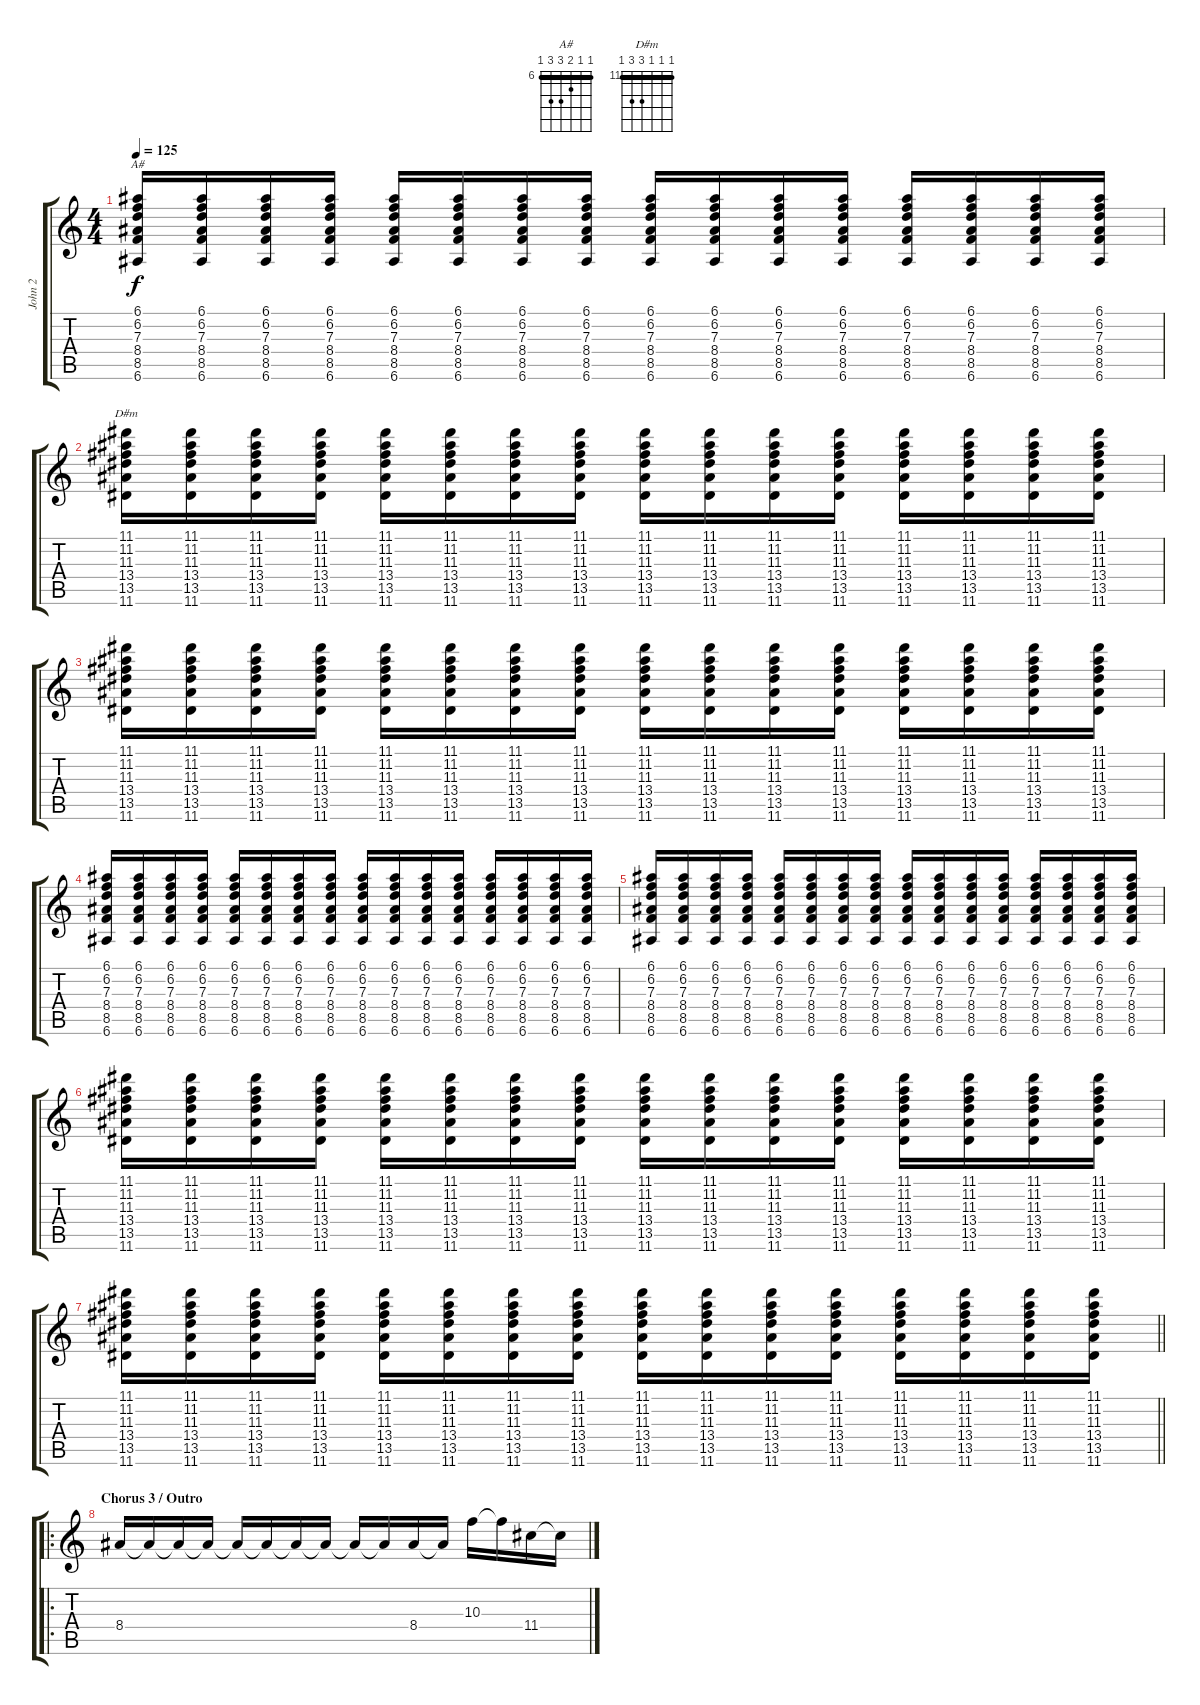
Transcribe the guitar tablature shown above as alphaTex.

\track ("John 2" "John 2") {instrument distortionguitar}
\staff {score tabs}
\tuning (E4 B3 G3 D3 A2 E2) {hide}
\chord ("A#" 6 6 7 8 8 6) {firstfret 6 barre 6}
\chord ("D#m" 11 11 11 13 13 11) {firstfret 11 barre 11}
\ts (4 4)
\tempo 125
\clef g2
\ks c
(6.1 6.2 7.3 8.4 8.5 6.6).16{ch "A#" dy f} (6.1 6.2 7.3 8.4 8.5 6.6).16 (6.1 6.2 7.3 8.4 8.5 6.6).16 (6.1 6.2 7.3 8.4 8.5 6.6).16 (6.1 6.2 7.3 8.4 8.5 6.6).16 (6.1 6.2 7.3 8.4 8.5 6.6).16 (6.1 6.2 7.3 8.4 8.5 6.6).16 (6.1 6.2 7.3 8.4 8.5 6.6).16 (6.1 6.2 7.3 8.4 8.5 6.6).16 (6.1 6.2 7.3 8.4 8.5 6.6).16 (6.1 6.2 7.3 8.4 8.5 6.6).16 (6.1 6.2 7.3 8.4 8.5 6.6).16 (6.1 6.2 7.3 8.4 8.5 6.6).16 (6.1 6.2 7.3 8.4 8.5 6.6).16 (6.1 6.2 7.3 8.4 8.5 6.6).16 (6.1 6.2 7.3 8.4 8.5 6.6).16 |
(11.1 11.2 11.3 13.4 13.5 11.6).16{ch "D#m"} (11.1 11.2 11.3 13.4 13.5 11.6).16 (11.1 11.2 11.3 13.4 13.5 11.6).16 (11.1 11.2 11.3 13.4 13.5 11.6).16 (11.1 11.2 11.3 13.4 13.5 11.6).16 (11.1 11.2 11.3 13.4 13.5 11.6).16 (11.1 11.2 11.3 13.4 13.5 11.6).16 (11.1 11.2 11.3 13.4 13.5 11.6).16 (11.1 11.2 11.3 13.4 13.5 11.6).16 (11.1 11.2 11.3 13.4 13.5 11.6).16 (11.1 11.2 11.3 13.4 13.5 11.6).16 (11.1 11.2 11.3 13.4 13.5 11.6).16 (11.1 11.2 11.3 13.4 13.5 11.6).16 (11.1 11.2 11.3 13.4 13.5 11.6).16 (11.1 11.2 11.3 13.4 13.5 11.6).16 (11.1 11.2 11.3 13.4 13.5 11.6).16 |
(11.1 11.2 11.3 13.4 13.5 11.6).16 (11.1 11.2 11.3 13.4 13.5 11.6).16 (11.1 11.2 11.3 13.4 13.5 11.6).16 (11.1 11.2 11.3 13.4 13.5 11.6).16 (11.1 11.2 11.3 13.4 13.5 11.6).16 (11.1 11.2 11.3 13.4 13.5 11.6).16 (11.1 11.2 11.3 13.4 13.5 11.6).16 (11.1 11.2 11.3 13.4 13.5 11.6).16 (11.1 11.2 11.3 13.4 13.5 11.6).16 (11.1 11.2 11.3 13.4 13.5 11.6).16 (11.1 11.2 11.3 13.4 13.5 11.6).16 (11.1 11.2 11.3 13.4 13.5 11.6).16 (11.1 11.2 11.3 13.4 13.5 11.6).16 (11.1 11.2 11.3 13.4 13.5 11.6).16 (11.1 11.2 11.3 13.4 13.5 11.6).16 (11.1 11.2 11.3 13.4 13.5 11.6).16 |
(6.1 6.2 7.3 8.4 8.5 6.6).16 (6.1 6.2 7.3 8.4 8.5 6.6).16 (6.1 6.2 7.3 8.4 8.5 6.6).16 (6.1 6.2 7.3 8.4 8.5 6.6).16 (6.1 6.2 7.3 8.4 8.5 6.6).16 (6.1 6.2 7.3 8.4 8.5 6.6).16 (6.1 6.2 7.3 8.4 8.5 6.6).16 (6.1 6.2 7.3 8.4 8.5 6.6).16 (6.1 6.2 7.3 8.4 8.5 6.6).16 (6.1 6.2 7.3 8.4 8.5 6.6).16 (6.1 6.2 7.3 8.4 8.5 6.6).16 (6.1 6.2 7.3 8.4 8.5 6.6).16 (6.1 6.2 7.3 8.4 8.5 6.6).16 (6.1 6.2 7.3 8.4 8.5 6.6).16 (6.1 6.2 7.3 8.4 8.5 6.6).16 (6.1 6.2 7.3 8.4 8.5 6.6).16 |
(6.1 6.2 7.3 8.4 8.5 6.6).16 (6.1 6.2 7.3 8.4 8.5 6.6).16 (6.1 6.2 7.3 8.4 8.5 6.6).16 (6.1 6.2 7.3 8.4 8.5 6.6).16 (6.1 6.2 7.3 8.4 8.5 6.6).16 (6.1 6.2 7.3 8.4 8.5 6.6).16 (6.1 6.2 7.3 8.4 8.5 6.6).16 (6.1 6.2 7.3 8.4 8.5 6.6).16 (6.1 6.2 7.3 8.4 8.5 6.6).16 (6.1 6.2 7.3 8.4 8.5 6.6).16 (6.1 6.2 7.3 8.4 8.5 6.6).16 (6.1 6.2 7.3 8.4 8.5 6.6).16 (6.1 6.2 7.3 8.4 8.5 6.6).16 (6.1 6.2 7.3 8.4 8.5 6.6).16 (6.1 6.2 7.3 8.4 8.5 6.6).16 (6.1 6.2 7.3 8.4 8.5 6.6).16 |
(11.1 11.2 11.3 13.4 13.5 11.6).16 (11.1 11.2 11.3 13.4 13.5 11.6).16 (11.1 11.2 11.3 13.4 13.5 11.6).16 (11.1 11.2 11.3 13.4 13.5 11.6).16 (11.1 11.2 11.3 13.4 13.5 11.6).16 (11.1 11.2 11.3 13.4 13.5 11.6).16 (11.1 11.2 11.3 13.4 13.5 11.6).16 (11.1 11.2 11.3 13.4 13.5 11.6).16 (11.1 11.2 11.3 13.4 13.5 11.6).16 (11.1 11.2 11.3 13.4 13.5 11.6).16 (11.1 11.2 11.3 13.4 13.5 11.6).16 (11.1 11.2 11.3 13.4 13.5 11.6).16 (11.1 11.2 11.3 13.4 13.5 11.6).16 (11.1 11.2 11.3 13.4 13.5 11.6).16 (11.1 11.2 11.3 13.4 13.5 11.6).16 (11.1 11.2 11.3 13.4 13.5 11.6).16 |
\barLineRight lightlight
(11.1 11.2 11.3 13.4 13.5 11.6).16 (11.1 11.2 11.3 13.4 13.5 11.6).16 (11.1 11.2 11.3 13.4 13.5 11.6).16 (11.1 11.2 11.3 13.4 13.5 11.6).16 (11.1 11.2 11.3 13.4 13.5 11.6).16 (11.1 11.2 11.3 13.4 13.5 11.6).16 (11.1 11.2 11.3 13.4 13.5 11.6).16 (11.1 11.2 11.3 13.4 13.5 11.6).16 (11.1 11.2 11.3 13.4 13.5 11.6).16 (11.1 11.2 11.3 13.4 13.5 11.6).16 (11.1 11.2 11.3 13.4 13.5 11.6).16 (11.1 11.2 11.3 13.4 13.5 11.6).16 (11.1 11.2 11.3 13.4 13.5 11.6).16 (11.1 11.2 11.3 13.4 13.5 11.6).16 (11.1 11.2 11.3 13.4 13.5 11.6).16 (11.1 11.2 11.3 13.4 13.5 11.6).16 |
\ro
\section ("" "Chorus 3 / Outro")
8.4.16{volume 8 instrument distortionguitar} 8.4{t}.16 8.4{t}.16 8.4{t}.16 8.4{t}.16 8.4{t}.16 8.4{t}.16 8.4{t}.16 8.4{t}.16 8.4{t}.16 8.4.16 8.4{t}.16 10.3.16 10.3{t}.16 11.4.16 11.4{t}.16
